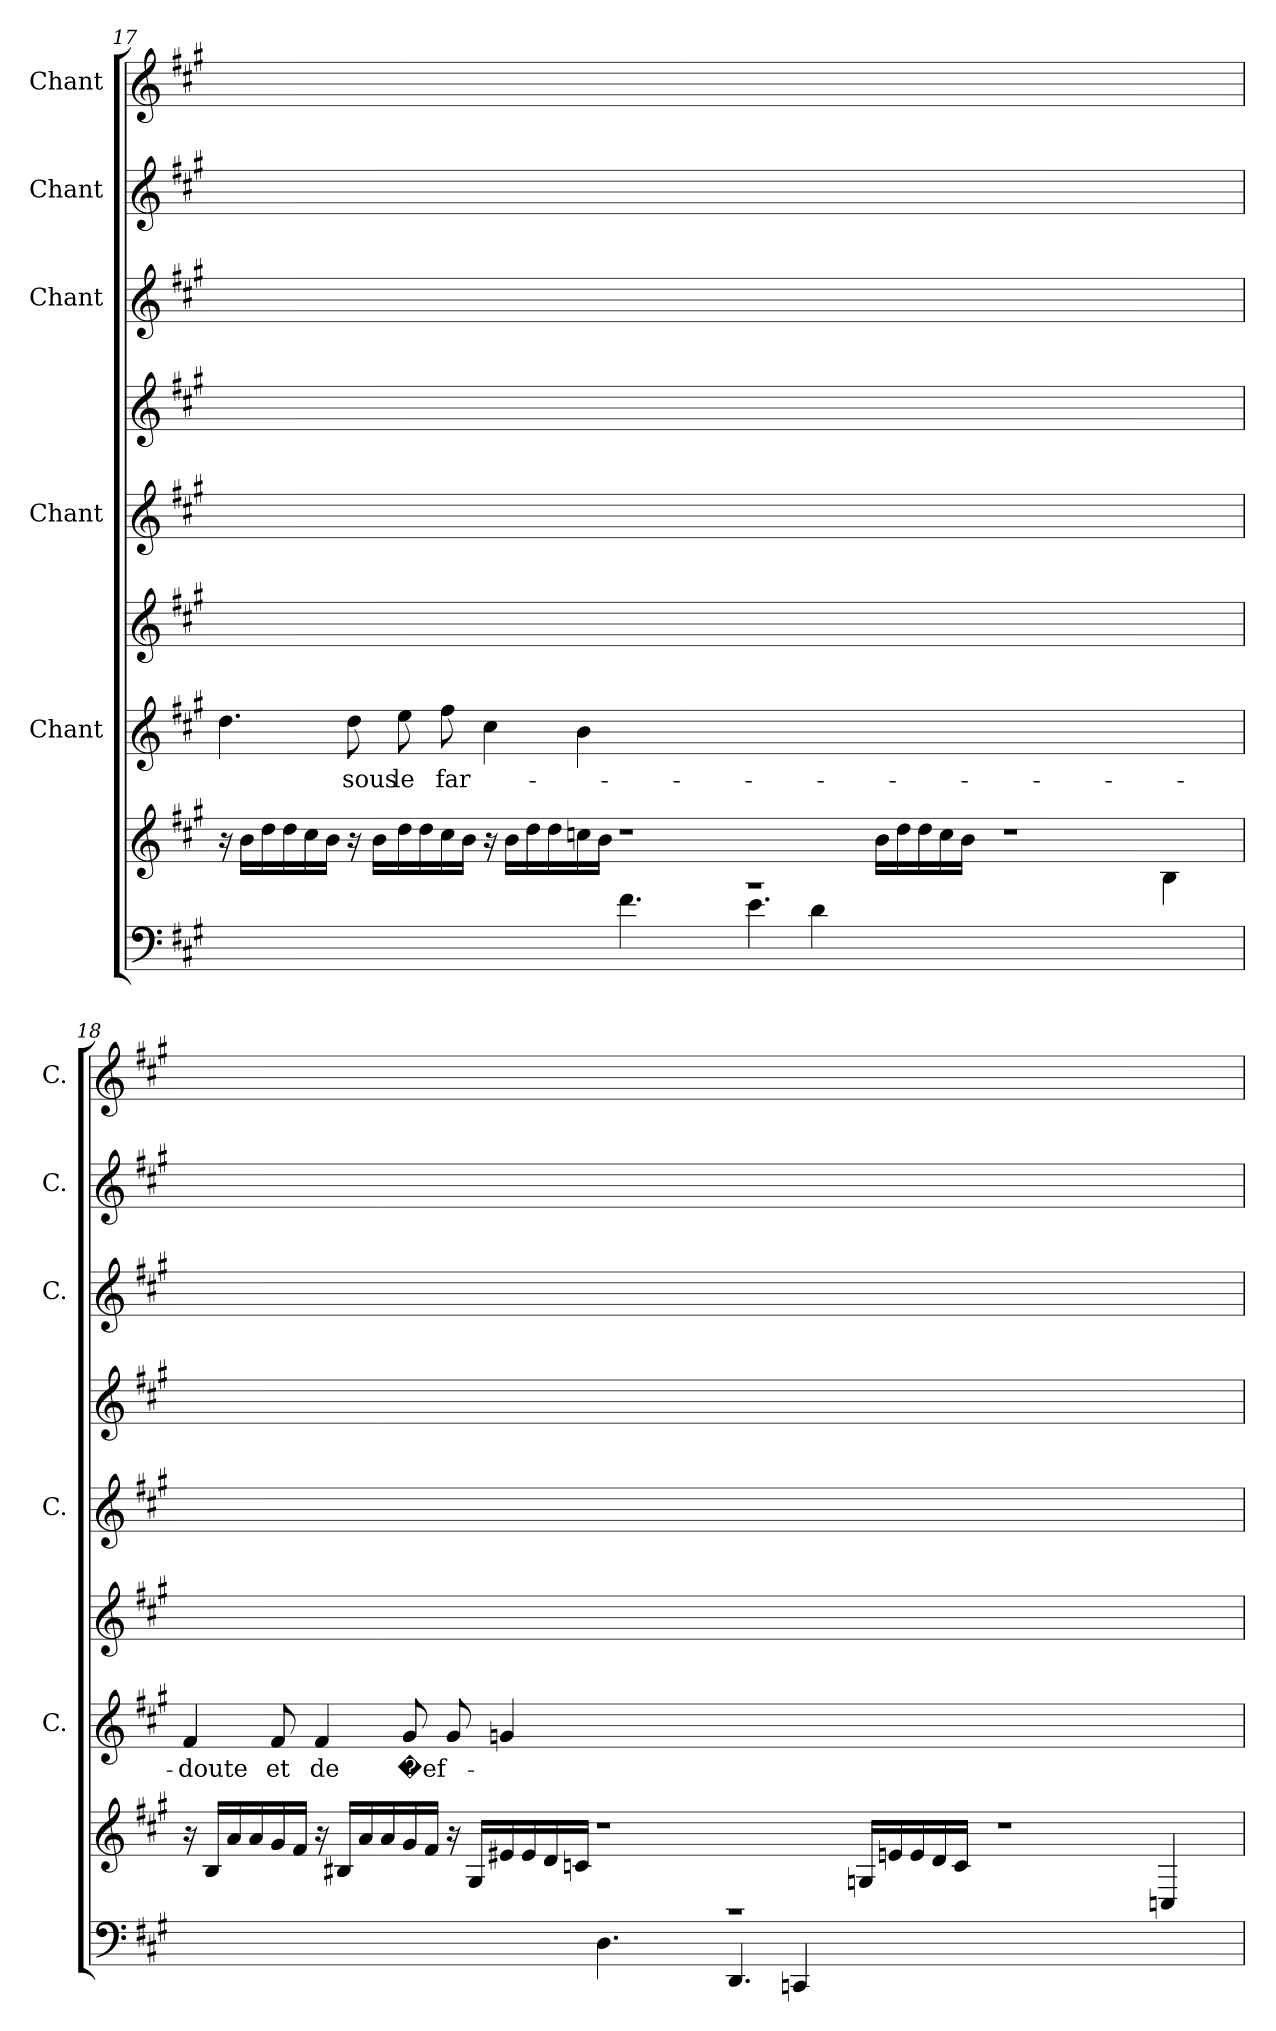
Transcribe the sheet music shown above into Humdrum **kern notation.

**kern	**kern	**kern	**text	**kern	**kern	**kern	**kern	**kern	**kern
*part6	*part6	*part5	*part5	*part5	*part4	*part4	*part3	*part2	*part1
*staff9	*staff8	*staff7	*staff7	*staff6	*staff5	*staff4	*staff3	*staff2	*staff1
*	*	*I"Chant	*	*	*I"Chant	*	*I"Chant	*I"Chant	*I"Chant
*	*	*I'C.	*	*	*I'C.	*	*I'C.	*I'C.	*I'C.
*clefF4	*clefG2	*clefG2	*	*clefG2	*clefG2	*clefG2	*clefG2	*clefG2	*clefG2
*k[f#c#g#]	*k[f#c#g#]	*k[f#c#g#]	*	*k[f#c#g#]	*k[f#c#g#]	*k[f#c#g#]	*k[f#c#g#]	*k[f#c#g#]	*k[f#c#g#]
=17	=17	=17	=17	=17	=17	=17	=17	=17	=17
*	*^	*	*	*	*	*	*	*	*
2ryy	16r	2ryy	4.ddi\	.	1ryy	1ryy	1ryy	1ryy	1ryy	1ryy
.	16bi\LL	.	.	.	.	.	.	.	.	.
.	16ddi\	.	.	.	.	.	.	.	.	.
.	16ddi\	.	.	.	.	.	.	.	.	.
.	16cc#i\	.	.	.	.	.	.	.	.	.
.	16bi\JJ	.	.	.	.	.	.	.	.	.
.	16r	.	8ddi\	sous	.	.	.	.	.	.
.	16bi\LL	.	.	.	.	.	.	.	.	.
2ryy	16ddi\	16ryy	8eei\	le	.	.	.	.	.	.
.	16ddi\	16ryy	.	.	.	.	.	.	.	.
.	16cc#i\	16ryy	8ff#i\	far-	.	.	.	.	.	.
.	16bi\JJ	16ryy	.	.	.	.	.	.	.	.
.	16r	16ryy	4cc#i\	.	.	.	.	.	.	.
.	16bi\LL	16ryy	.	.	.	.	.	.	.	.
.	16ddi\	16ryy	.	.	.	.	.	.	.	.
.	16ddi\	16ryy	.	.	.	.	.	.	.	.
!	!	!	!LO:N:vis=4	!	!	!	!	!	!	!
8ryy	16ccj\	16ryy	4.bj\	.	1ryy	1ryy	1ryy	1ryy	1ryy	1ryy
.	16bj\JJ	16ryy	.	.	.	.	.	.	.	.
4.f#Z\	1r	16ryy	.	.	.	.	.	.	.	.
.	.	16ryy	.	.	.	.	.	.	.	.
.	.	16ryy	.	.	.	.	.	.	.	.
.	.	16ryy	.	.	.	.	.	.	.	.
.	.	16ryy	1ryy	.	.	.	.	.	.	.
.	.	16ryy	.	.	.	.	.	.	.	.
4.eZ\	.	1r	.	.	.	.	.	.	.	.
!LO:N:vis=4	!	!	!	!	!	!	!	!	!	!
4.dV\	.	.	.	.	.	.	.	.	.	.
.	.	.	.	.	1...ryy	1...ryy	1...ryy	1...ryy	1...ryy	1...ryy
.	16bj\LL	.	.	.	.	.	.	.	.	.
.	16ddj\	.	.	.	.	.	.	.	.	.
1ryy	16ddj\	.	.	.	.	.	.	.	.	.
.	16ccj\	.	.	.	.	.	.	.	.	.
.	16bj\JJ	.	1.ryy	.	.	.	.	.	.	.
.	1ryy	.	.	.	.	.	.	.	.	.
.	.	1r	.	.	.	.	.	.	.	.
2ryy	.	.	.	.	.	.	.	.	.	.
.	4..ryy	.	.	.	.	.	.	.	.	.
!	!	!LO:N:vis=4	!	!	!	!	!	!	!	!
.	.	4.BN\	.	.	.	.	.	.	.	.
8ryy	.	.	.	.	.	.	.	.	.	.
!!LO:LB:g=z
=18	=18	=18	=18	=18	=18	=18	=18	=18	=18	=18
2ryy	16r	2ryy	4f#i/	doute	1ryy	1ryy	1ryy	1ryy	1ryy	1ryy
.	16Bi/LL	.	.	.	.	.	.	.	.	.
.	16ai/	.	.	.	.	.	.	.	.	.
.	16ai/	.	.	.	.	.	.	.	.	.
.	16g#i/	.	8f#i/	et	.	.	.	.	.	.
.	16f#i/JJ	.	.	.	.	.	.	.	.	.
.	16r	.	4f#i/	de	.	.	.	.	.	.
.	16B#Xi/LL	.	.	.	.	.	.	.	.	.
2ryy	16ai/	16ryy	.	.	.	.	.	.	.	.
.	16ai/	16ryy	.	.	.	.	.	.	.	.
.	16g#i/	16ryy	8g#i/	�ef-	.	.	.	.	.	.
.	16f#i/JJ	16ryy	.	.	.	.	.	.	.	.
.	16r	16ryy	8g#i/	.	.	.	.	.	.	.
.	16G#i/LL	16ryy	.	.	.	.	.	.	.	.
!	!	!	!LO:N:vis=4	!	!	!	!	!	!	!
.	16e#Xi/	16ryy	4.gj/	.	.	.	.	.	.	.
.	16e#i/	16ryy	.	.	.	.	.	.	.	.
8ryy	16dj/	16ryy	.	.	1ryy	1ryy	1ryy	1ryy	1ryy	1ryy
.	16cj/JJ	16ryy	.	.	.	.	.	.	.	.
4.DZ\	1r	16ryy	.	.	.	.	.	.	.	.
.	.	16ryy	.	.	.	.	.	.	.	.
.	.	16ryy	1ryy	.	.	.	.	.	.	.
.	.	16ryy	.	.	.	.	.	.	.	.
.	.	16ryy	.	.	.	.	.	.	.	.
.	.	16ryy	.	.	.	.	.	.	.	.
4.DDZ/	.	1r	.	.	.	.	.	.	.	.
!LO:N:vis=4	!	!	!	!	!	!	!	!	!	!
4.CCV/	.	.	.	.	.	.	.	.	.	.
.	.	.	.	.	1...ryy	1...ryy	1...ryy	1...ryy	1...ryy	1...ryy
.	16Gj/LL	.	.	.	.	.	.	.	.	.
.	16ej/	.	.	.	.	.	.	.	.	.
1ryy	16ej/	.	1ryy	.	.	.	.	.	.	.
.	16dj/	.	.	.	.	.	.	.	.	.
.	16cj/JJ	.	.	.	.	.	.	.	.	.
.	1ryy	.	.	.	.	.	.	.	.	.
.	.	1r	.	.	.	.	.	.	.	.
2ryy	.	.	2ryy	.	.	.	.	.	.	.
.	4..ryy	.	.	.	.	.	.	.	.	.
!	!	!LO:N:vis=4	!	!	!	!	!	!	!	!
.	.	4.CN/	.	.	.	.	.	.	.	.
8ryy	.	.	8ryy	.	.	.	.	.	.	.
*	*v	*v	*	*	*	*	*	*	*	*
=	=	=	=	=	=	=	=	=	=
*-	*-	*-	*-	*-	*-	*-	*-	*-	*-
